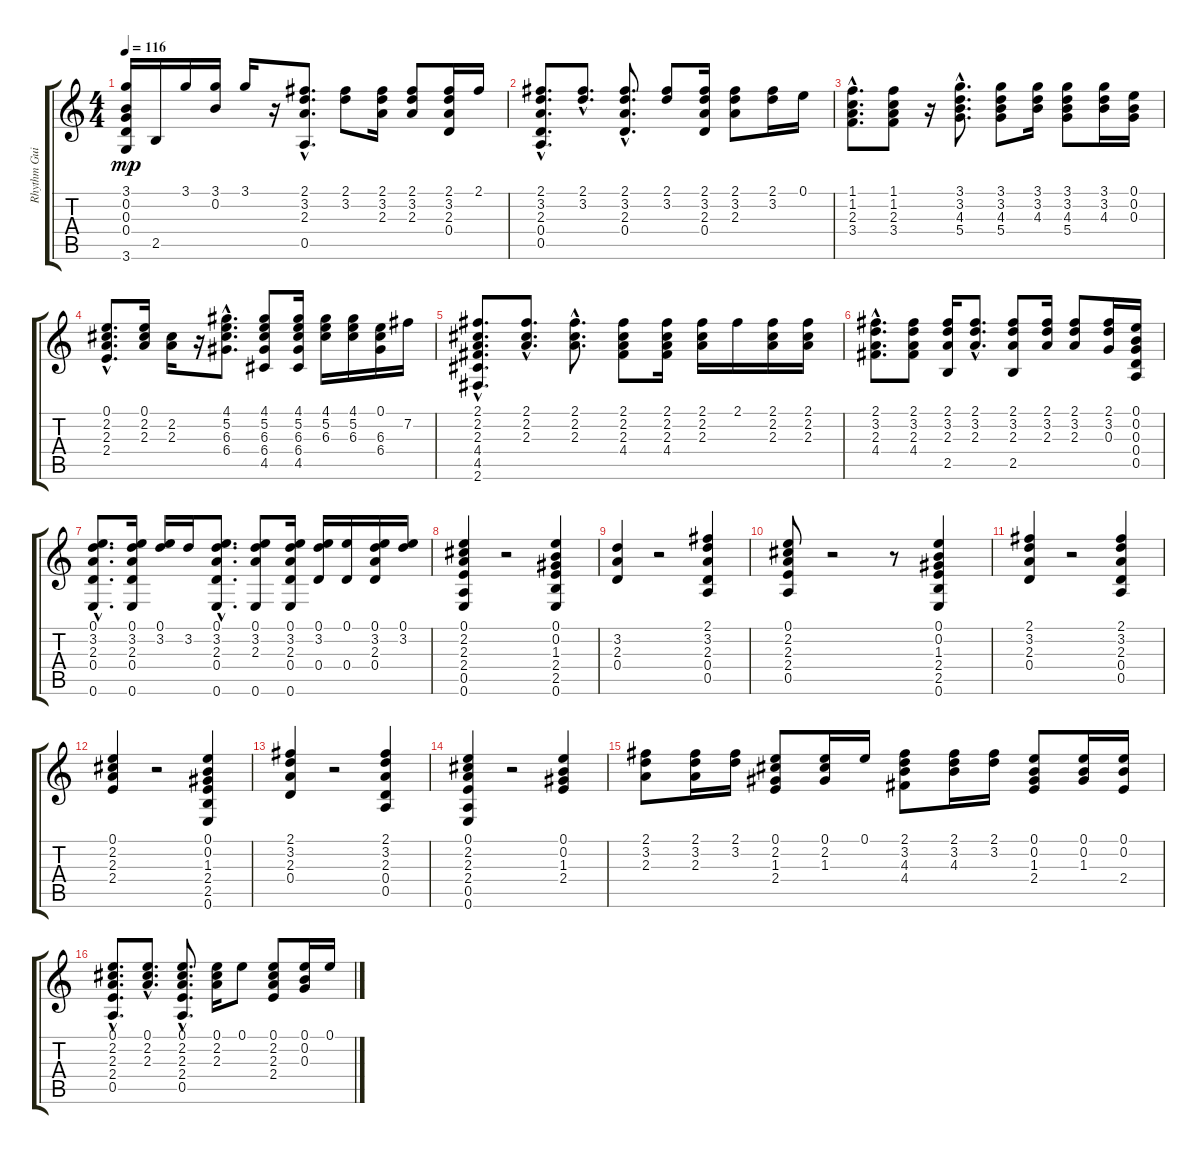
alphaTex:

\track ("Rhythm Guitar" "Rhythm Gui") {instrument overdrivenguitar}
\staff {score tabs}
\tuning (E4 B3 G3 D3 A2 E2) {hide}
\ts (4 4)
\tempo 116
\clef g2
\ks c
(3.1 0.2 0.3 0.4 3.6).16{dy mp} 2.5.16 3.1.16 (3.1 0.2).16 3.1.16 r.16 (2.1{hac} 3.2{hac} 2.3{hac} 0.5{hac}).8{d} (2.1 3.2).8 (2.1 3.2 2.3).16 (2.1 3.2 2.3).8 (2.1 3.2 2.3 0.4).16 2.1.16 |
(2.1{hac} 3.2{hac} 2.3{hac} 0.4{hac} 0.5{hac}).8{d} (2.1{hac} 3.2{hac}).8{d} (2.1{hac} 3.2{hac} 2.3{hac} 0.4{hac}).8{d} (2.1 3.2).8 (2.1 3.2 2.3 0.4).16 (2.1 3.2 2.3).8 (2.1 3.2).16 0.1.16 |
(1.1{hac} 1.2{hac} 2.3{hac} 3.4{hac}).8{d} (1.1 1.2 2.3 3.4).8 r.16 (3.1{hac} 3.2{hac} 4.3{hac} 5.4{hac}).8{d} (3.1 3.2 4.3 5.4).8 (3.1 3.2 4.3).16 (3.1 3.2 4.3 5.4).8 (3.1 3.2 4.3).16 (0.1 0.2 0.3).16 |
(0.1{hac} 2.2{hac} 2.3{hac} 2.4{hac}).8{d} (0.1 2.2 2.3).16 (2.2 2.3).16 r.16 (4.1{hac} 5.2{hac} 6.3{hac} 6.4{hac}).8{d} (4.1 5.2 6.3 6.4 4.5).8 (4.1 5.2 6.3 6.4 4.5).16 (4.1 5.2 6.3).16 (4.1 5.2 6.3).16 (0.1 6.3 6.4).16 7.2.16 |
(2.1{hac} 2.2{hac} 2.3{hac} 4.4{hac} 4.5{hac} 2.6{hac}).8{d} (2.1{hac} 2.2{hac} 2.3{hac}).8{d} (2.1{hac} 2.2{hac} 2.3{hac}).8{d} (2.1 2.2 2.3 4.4).8 (2.1 2.2 2.3 4.4).16 (2.1 2.2 2.3).16 2.1.16 (2.1 2.2 2.3).16 (2.1 2.2 2.3).16 |
(2.1{hac} 3.2{hac} 2.3{hac} 4.4{hac}).8{d} (2.1 3.2 2.3 4.4).8 (2.1 3.2 2.3 2.5).16 (2.1{hac} 3.2{hac} 2.3{hac}).8{d} (2.1 3.2 2.3 2.5).8 (2.1 3.2 2.3).16 (2.1 3.2 2.3).8 (2.1 3.2 0.3).16 (0.1 0.2 0.3 0.4 0.5).16 |
(0.1{hac} 3.2{hac} 2.3{hac} 0.4{hac} 0.6{hac}).8{d} (0.1 3.2 2.3 0.4 0.6).16 (0.1 3.2).16 3.2.16 (0.1{hac} 3.2{hac} 2.3{hac} 0.4{hac} 0.6{hac}).8{d} (0.1 3.2 2.3 0.6).8 (0.1 3.2 2.3 0.4 0.6).16 (0.1 3.2 0.4).16 (0.1 0.4).16 (0.1 3.2 2.3 0.4).16 (0.1 3.2).16 |
(0.1 2.2 2.3 2.4 0.5 0.6).4 r.2 (0.1 0.2 1.3 2.4 2.5 0.6).4 |
(3.2 2.3 0.4).4 r.2 (2.1 3.2 2.3 0.4 0.5).4 |
(0.1 2.2 2.3 2.4 0.5).8 r.2 r.8 (0.1 0.2 1.3 2.4 2.5 0.6).4 |
(2.1 3.2 2.3 0.4).4 r.2 (2.1 3.2 2.3 0.4 0.5).4 |
(0.1 2.2 2.3 2.4).4 r.2 (0.1 0.2 1.3 2.4 2.5 0.6).4 |
(2.1 3.2 2.3 0.4).4 r.2 (2.1 3.2 2.3 0.4 0.5).4 |
(0.1 2.2 2.3 2.4 0.5 0.6).4 r.2 (0.1 0.2 1.3 2.4).4 |
(2.1 3.2 2.3).8 (2.1 3.2 2.3).16 (2.1 3.2).16 (0.1 2.2 1.3 2.4).8 (0.1 2.2 1.3).16 0.1.16 (2.1 3.2 4.3 4.4).8 (2.1 3.2 4.3).16 (2.1 3.2).16 (0.1 0.2 1.3 2.4).8 (0.1 0.2 1.3).16 (0.1 0.2 2.4).16 |
(0.1{hac} 2.2{hac} 2.3{hac} 2.4{hac} 0.5{hac}).8{d} (0.1{hac} 2.2{hac} 2.3{hac}).8{d} (0.1{hac} 2.2{hac} 2.3{hac} 2.4{hac} 0.5{hac}).8{d} (0.1 2.2 2.3).16 0.1.8 (0.1 2.2 2.3 2.4).8 (0.1 0.2 0.3).16 0.1.16
